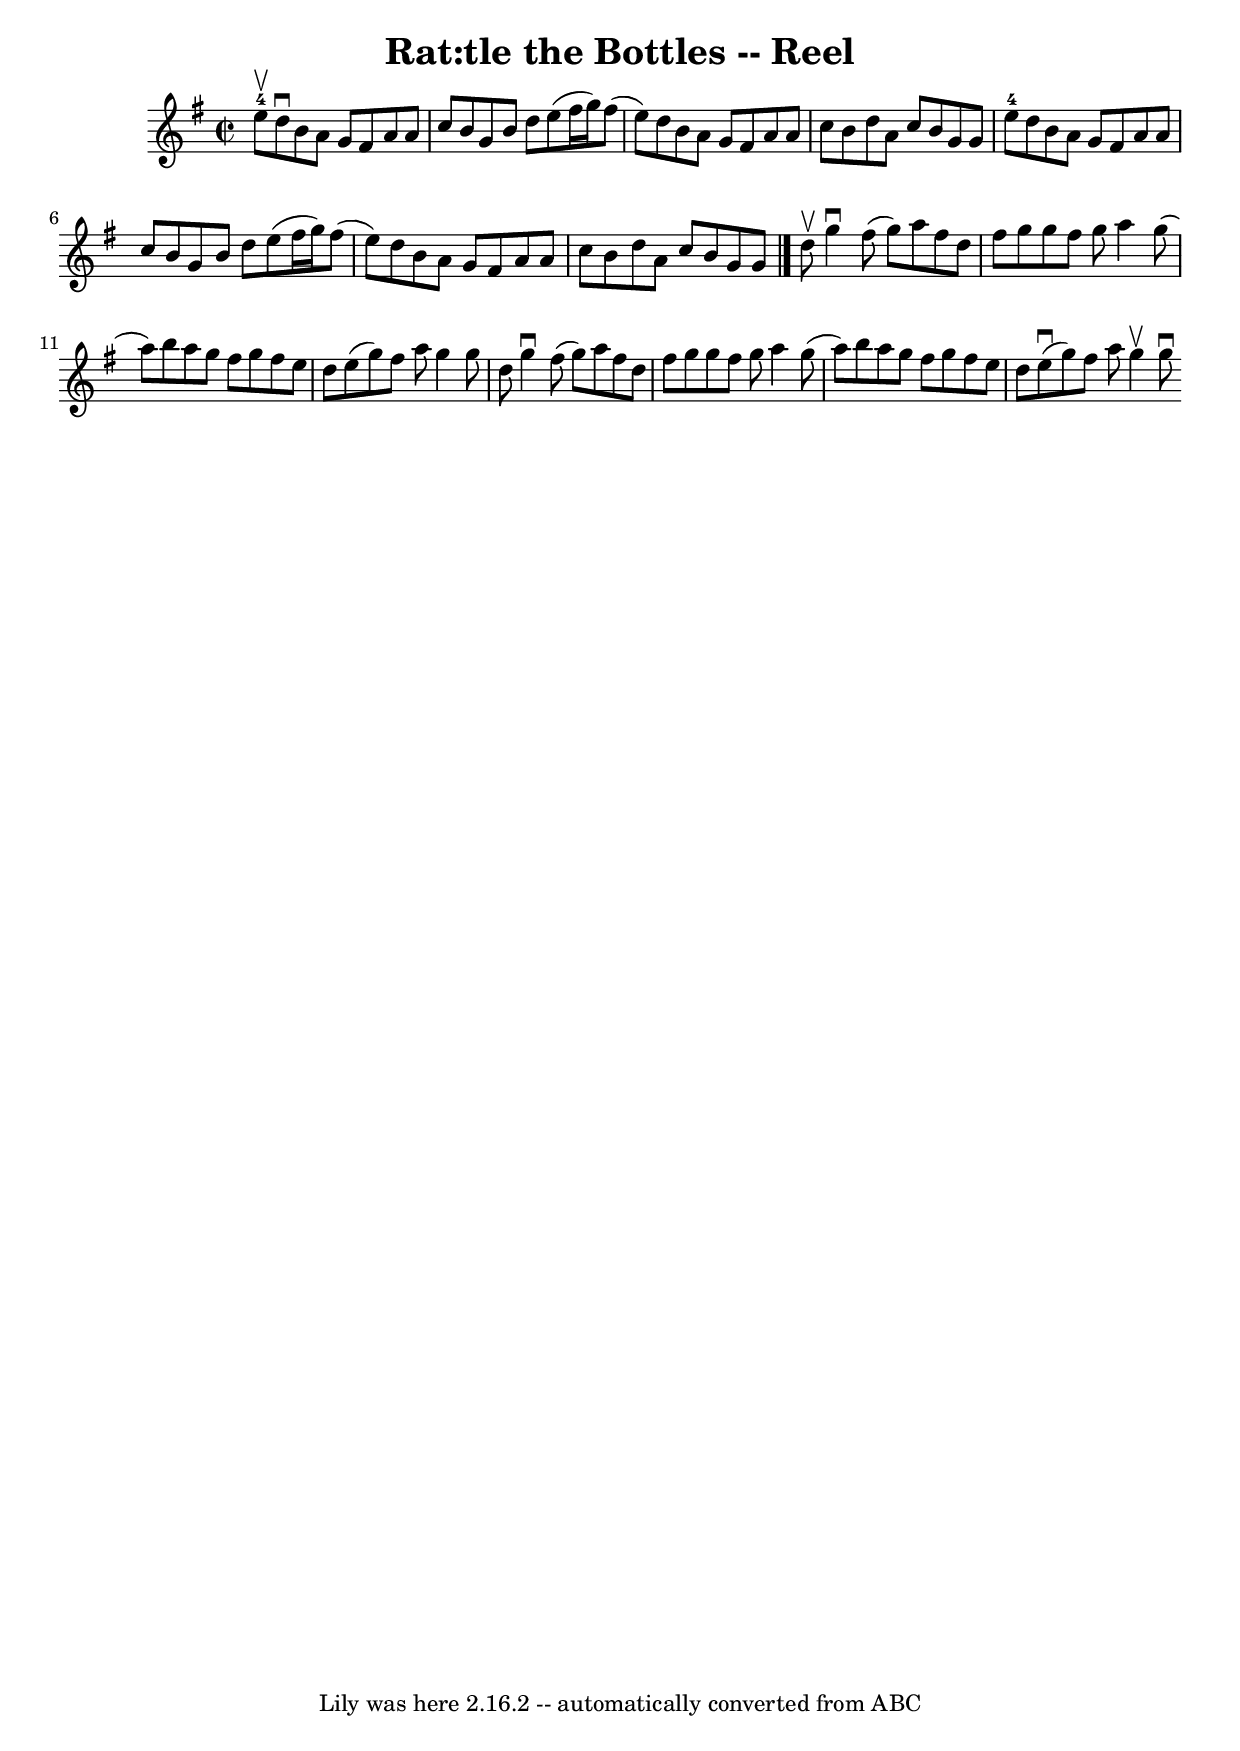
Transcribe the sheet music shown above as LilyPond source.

\version "2.16.2"
\include "Mammoth.ily"
\header {
  %% book = "Ryan's Mammoth Collection"
 crossRefNumber = "1"
 footnotes = "\\\\365"
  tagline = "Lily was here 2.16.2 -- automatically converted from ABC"
  title = "Rat:tle the Bottles -- Reel"

}
voicedefault =  {


  \override Staff.TimeSignature #'style = #'C
  \time 2/2 
  \key g \major e''8-4^\upbow  |
 d''8^\downbow b'8 a'8 g'8 fis'8 a'8 a'8 c''8     |
 b'8 g'8 b'8 d''8 e''8 (fis''16 g''16) fis''8 (e''8)    |
 d''8 b'8 a'8 g'8 fis'8 a'8 a'8 c''8     |
 b'8 d''8 a'8 c''8 b'8 g'8 g'8 e''8-4    |
 d''8 b'8 a'8 g'8 fis'8 a'8 a'8 c''8     |
 b'8 g'8 b'8 d''8 e''8 (fis''16 g''16) fis''8 (e''8)    |
 d''8 b'8 a'8 g'8 fis'8 a'8 a'8 c''8     |
 b'8 d''8 a'8 c''8 b'8 g'8 g'8    \bar "|." d''8^\upbow  |
 g''4^\downbow fis''8 (g''8) a''8 fis''8 d''8 fis''8    |
 g''8 g''8 fis''8 g''8 a''4 g''8 (a''8)    |
 b''8 a''8 g''8 fis''8 g''8 fis''8 e''8 d''8     |
 e''8 ( g''8) fis''8 a''8 g''4 g''8 d''8     |
 g''4^\downbow fis''8 (g''8) a''8 fis''8 d''8 fis''8    |
 g''8 g''8 fis''8 g''8 a''4 g''8 (a''8)    |
 b''8 a''8 g''8 fis''8 g''8 fis''8 e''8 d''8     |
 e''8^\downbow(g''8) fis''8 a''8 g''4^\upbow g''8^\downbow      \bar " |."   

}

\score{
  <<

    \context Staff="default"
    {
      \voicedefault 
      
    }

  >>
  \layout {
    
  }
  \midi {
  }

}
